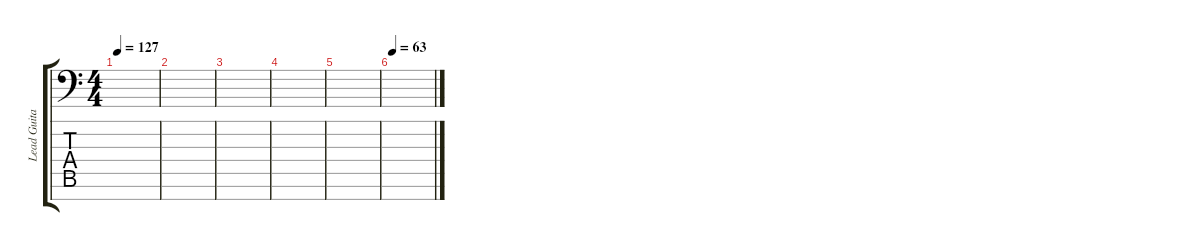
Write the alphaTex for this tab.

\track ("Lead Guitar" "Lead Guita") {instrument overdrivenguitar}
\staff {score tabs}
\tuning (E4 B3 G3 D3 A2 E2 C-1) {hide}
\ts (4 4)
\tempo 127
\clef f4
\ks c
|
|
|
|
|
\tempo 63
